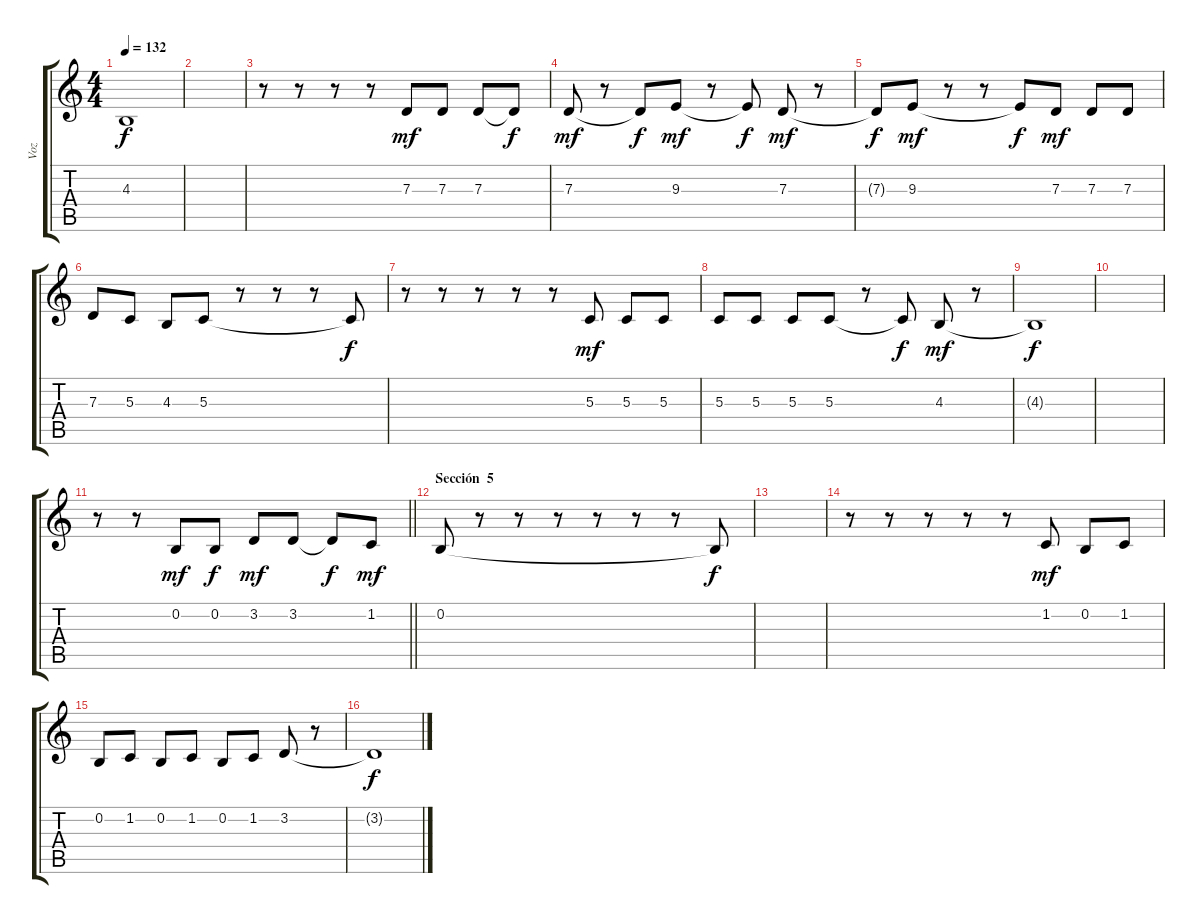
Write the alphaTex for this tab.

\track ("Voz" "Voz") {instrument oboe}
\staff {score tabs}
\tuning (E4 B3 G3 D3 A2 E2) {hide}
\ts (4 4)
\tempo 132
\clef g2
\ks c
4.3{t}.1{dy f} |
|
r.8 r.8 r.8 r.8 7.3.8{dy mf} 7.3.8 7.3.8 7.3{t}.8{dy f} |
7.3.8{dy mf} r.8 7.3{t}.8{dy f} 9.3.8{dy mf} r.8 9.3{t}.8{dy f} 7.3.8{dy mf} r.8 |
7.3{t}.8{dy f} 9.3.8{dy mf} r.8 r.8 9.3{t}.8{dy f} 7.3.8{dy mf} 7.3.8 7.3.8 |
7.3.8 5.3.8 4.3.8 5.3.8 r.8 r.8 r.8 5.3{t}.8{dy f} |
r.8 r.8 r.8 r.8 r.8 5.3.8{dy mf} 5.3.8 5.3.8 |
5.3.8 5.3.8 5.3.8 5.3.8 r.8 5.3{t}.8{dy f} 4.3.8{dy mf} r.8 |
4.3{t}.1{dy f} |
|
\barLineRight lightlight
r.8 r.8 0.2.8{dy mf} 0.2.8{dy f} 3.2.8{dy mf} 3.2.8 3.2{t}.8{dy f} 1.2.8{dy mf} |
\section ("" "Sección  5")
0.2.8 r.8 r.8 r.8 r.8 r.8 r.8 0.2{t}.8{dy f} |
|
r.8 r.8 r.8 r.8 r.8 1.2.8{dy mf} 0.2.8 1.2.8 |
0.2.8 1.2.8 0.2.8 1.2.8 0.2.8 1.2.8 3.2.8 r.8 |
3.2{t}.1{dy f}
